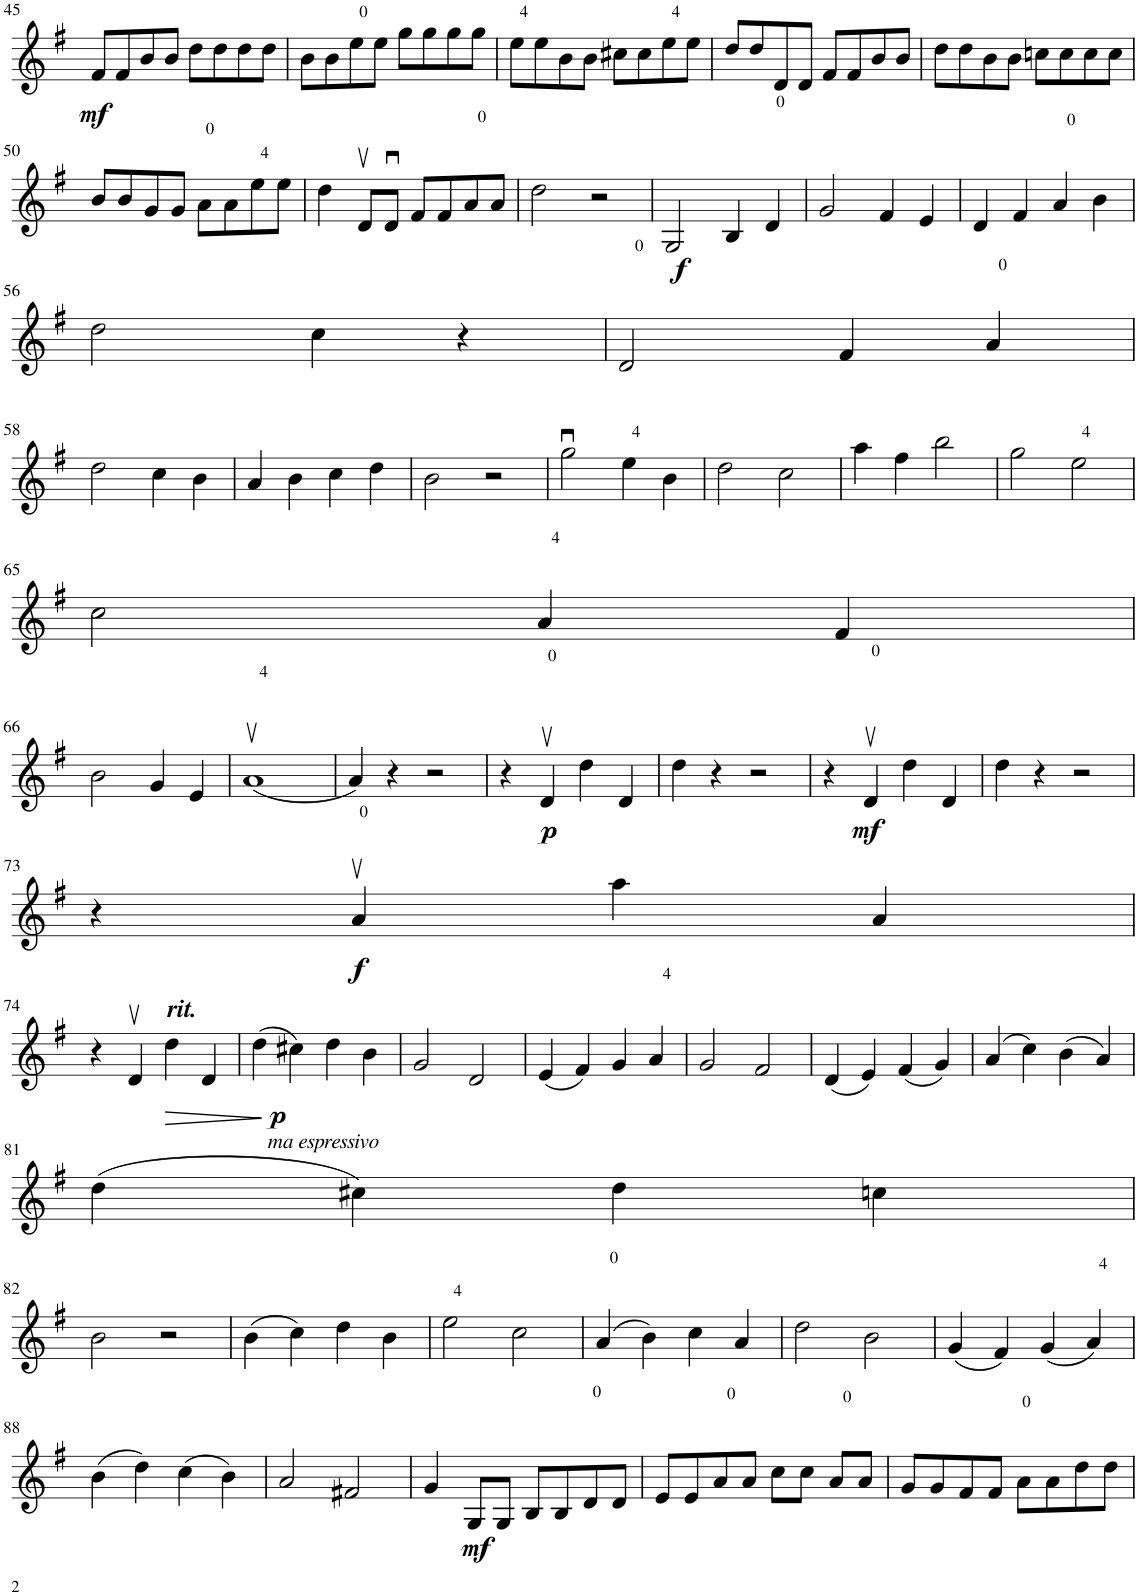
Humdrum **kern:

**kern	**dynam
*part1	*part1
*staff1	*staff1
*I"Violín	*
*I'Vln.	*
!!LO:PB:g=z
*clefG2	*
*k[f#]	*
*M4/4	*
*met(c)	*
=45	=45
!	!LO:DY:b
8f#/L	mf
8f#/	.
8b/	.
8b/J	.
8dd\L	.
8dd\	.
8dd\	.
8dd\J	.
=46	=46
8b\L	.
8b\	.
8ee\	.
8ee\J	.
8gg\L	.
8gg\	.
8gg\	.
8gg\J	.
=47	=47
8ee\L	.
8ee\	.
8b\	.
8b\J	.
8cc#X\L	.
8cc#\	.
8ee\	.
8ee\J	.
=48	=48
8dd/L	.
8dd/	.
8d/	.
8d/J	.
8f#/L	.
8f#/	.
8b/	.
8b/J	.
=49	=49
8dd\L	.
8dd\	.
8b\	.
8b\J	.
8ccn\L	.
8cc\	.
8cc\	.
8cc\J	.
!!LO:LB:g=z
=50	=50
8b/L	.
8b/	.
8g/	.
8g/J	.
8a\L	.
8a\	.
8ee\	.
8ee\J	.
=51	=51
4dd\	.
8d/L	.
8d/J	.
8f#/L	.
8f#/	.
8a/	.
8a/J	.
=52	=52
2dd\	.
2r	.
=53	=53
!	!LO:DY:b
2G/	f
4B/	.
4d/	.
=54	=54
2g/	.
4f#/	.
4e/	.
=55	=55
4d/	.
4f#/	.
4a/	.
4b\	.
!!LO:LB:g=z
=56	=56
2dd\	.
4cc\	.
4r	.
=57	=57
2d/	.
4f#/	.
4a/	.
!!LO:LB:g=z
=58	=58
2dd\	.
4cc\	.
4b\	.
=59	=59
4a/	.
4b\	.
4cc\	.
4dd\	.
=60	=60
2b\	.
2r	.
=61	=61
2gg\	.
4ee\	.
4b\	.
=62	=62
2dd\	.
2cc\	.
=63	=63
4aa\	.
4ff#\	.
2bb\	.
=64	=64
2gg\	.
2ee\	.
!!LO:LB:g=z
=65	=65
2cc\	.
4a/	.
4f#/	.
!!LO:LB:g=z
=66	=66
2b\	.
4g/	.
4e/	.
=67	=67
(1a	.
=68	=68
4a/)	.
4r	.
2r	.
=69	=69
4r	.
!	!LO:DY:b
4d/	p
4dd\	.
4d/	.
=70	=70
4dd\	.
4r	.
2r	.
=71	=71
4r	.
!	!LO:DY:b
4d/	mf
4dd\	.
4d/	.
=72	=72
4dd\	.
4r	.
2r	.
!!LO:LB:g=z
=73	=73
4r	.
!	!LO:DY:b
4a/	f
4aa\	.
4a/	.
!!LO:LB:g=z
=74	=74
4r	.
!LO:TX:b:i:t=ma espressivo	!
4d/	.
!LO:TX:a:Bi:t=rit.	!
!	!LO:HP:b
4dd\	>
4d/	.
.	]
=75	=75
!	!LO:DY:b
(4dd\	p
4cc#X\)	.
4dd\	.
4b\	.
=76	=76
2g/	.
2d/	.
=77	=77
(4e/	.
4f#/)	.
4g/	.
4a/	.
=78	=78
2g/	.
2f#/	.
=79	=79
(4d/	.
4e/)	.
(4f#/	.
4g/)	.
=80	=80
(4a/	.
4cc\)	.
(4b\	.
4a/)	.
!!LO:LB:g=z
=81	=81
(4dd\	.
4cc#X\)	.
4dd\	.
4ccn\	.
!!LO:LB:g=z
=82	=82
2b\	.
2r	.
=83	=83
(4b\	.
4cc\)	.
4dd\	.
4b\	.
=84	=84
2ee\	.
2cc\	.
=85	=85
(4a/	.
4b\)	.
4cc\	.
4a/	.
=86	=86
2dd\	.
2b\	.
=87	=87
(4g/	.
4f#/)	.
(4g/	.
4a/)	.
!!LO:LB:g=z
=88	=88
(4b\	.
4dd\)	.
(4cc\	.
4b\)	.
=89	=89
2a/	.
2f#X/	.
=90	=90
4g/	.
!	!LO:DY:b
8G/L	mf
8G/J	.
8B/L	.
8B/	.
8d/	.
8d/J	.
=91	=91
8e/L	.
8e/	.
8a/	.
8a/J	.
8cc\L	.
8cc\J	.
8a/L	.
8a/J	.
=92	=92
8g/L	.
8g/	.
8f#/	.
8f#/J	.
8a\L	.
8a\	.
8dd\	.
8dd\J	.
=	=
*-	*-
